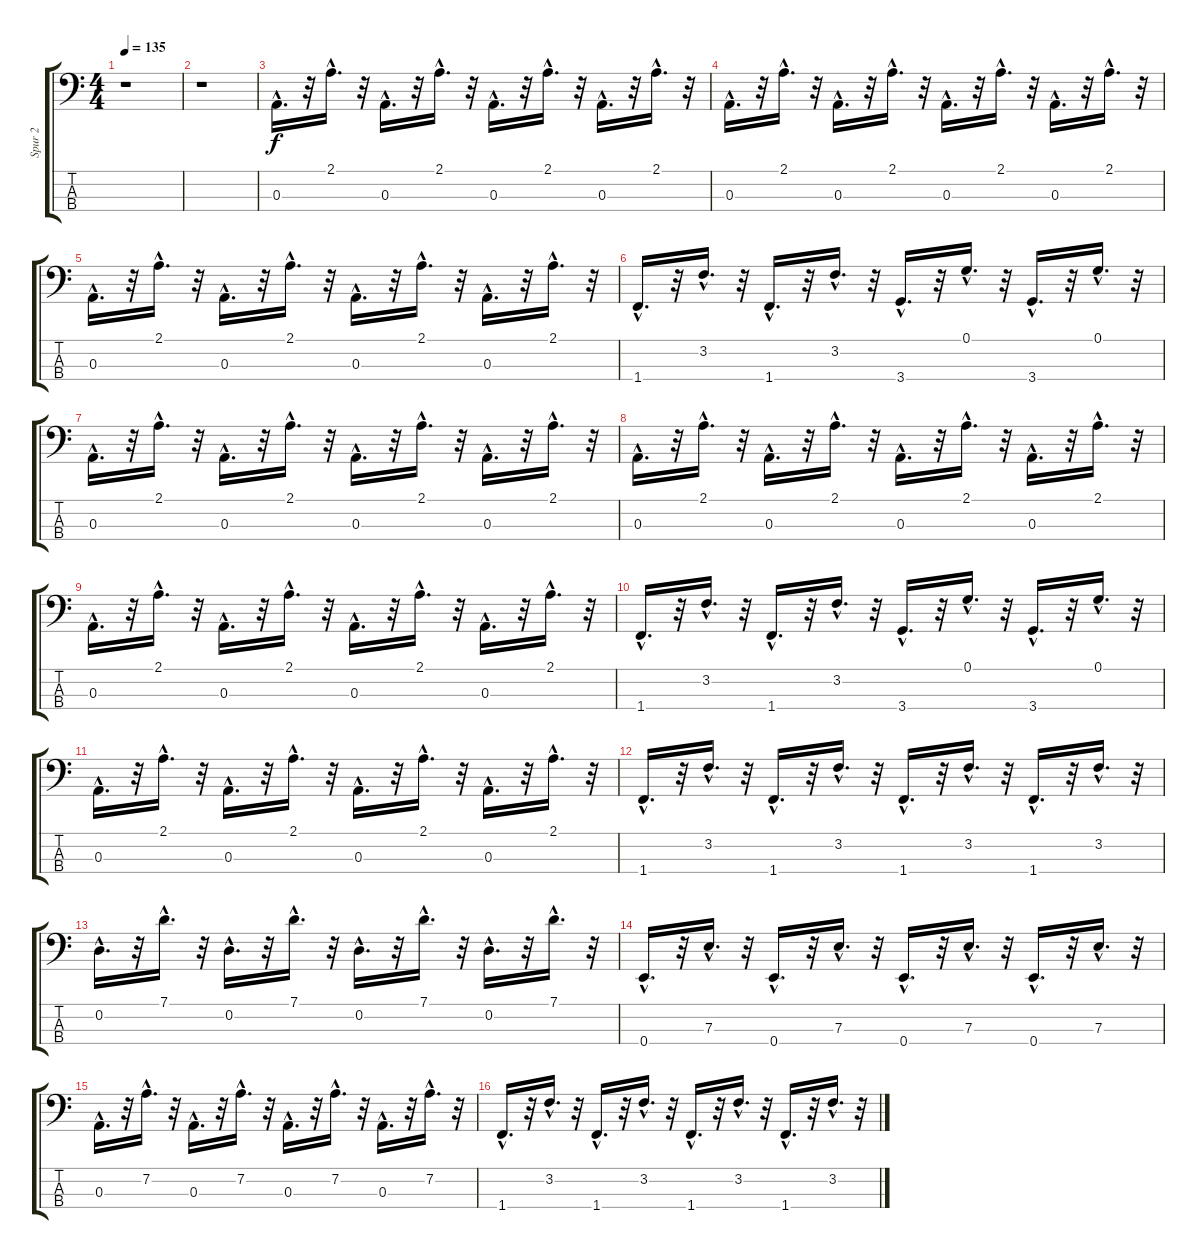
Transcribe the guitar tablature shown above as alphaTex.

\track ("Spur 2" "Spur 2") {instrument fretlessbass}
\staff {score tabs}
\tuning (G2 D2 A1 E1) {hide}
\ts (4 4)
\tempo 135
\clef f4
\ks c
r.1{dy f instrument fretlessbass} |
r.1 |
0.3{hac}.16{d balance 6 instrument synthbass2} r.32 2.1{hac}.16{d} r.32 0.3{hac}.16{d} r.32 2.1{hac}.16{d} r.32 0.3{hac}.16{d} r.32 2.1{hac}.16{d} r.32 0.3{hac}.16{d} r.32 2.1{hac}.16{d} r.32 |
0.3{hac}.16{d} r.32 2.1{hac}.16{d} r.32 0.3{hac}.16{d} r.32 2.1{hac}.16{d} r.32 0.3{hac}.16{d} r.32 2.1{hac}.16{d} r.32 0.3{hac}.16{d} r.32 2.1{hac}.16{d} r.32 |
0.3{hac}.16{d} r.32 2.1{hac}.16{d} r.32 0.3{hac}.16{d} r.32 2.1{hac}.16{d} r.32 0.3{hac}.16{d} r.32 2.1{hac}.16{d} r.32 0.3{hac}.16{d} r.32 2.1{hac}.16{d} r.32 |
1.4{hac}.16{d} r.32 3.2{hac}.16{d} r.32 1.4{hac}.16{d} r.32 3.2{hac}.16{d} r.32 3.4{hac}.16{d} r.32 0.1{hac}.16{d} r.32 3.4{hac}.16{d} r.32 0.1{hac}.16{d} r.32 |
0.3{hac}.16{d} r.32 2.1{hac}.16{d} r.32 0.3{hac}.16{d} r.32 2.1{hac}.16{d} r.32 0.3{hac}.16{d} r.32 2.1{hac}.16{d} r.32 0.3{hac}.16{d} r.32 2.1{hac}.16{d} r.32 |
0.3{hac}.16{d} r.32 2.1{hac}.16{d} r.32 0.3{hac}.16{d} r.32 2.1{hac}.16{d} r.32 0.3{hac}.16{d} r.32 2.1{hac}.16{d} r.32 0.3{hac}.16{d} r.32 2.1{hac}.16{d} r.32 |
0.3{hac}.16{d} r.32 2.1{hac}.16{d} r.32 0.3{hac}.16{d} r.32 2.1{hac}.16{d} r.32 0.3{hac}.16{d} r.32 2.1{hac}.16{d} r.32 0.3{hac}.16{d} r.32 2.1{hac}.16{d} r.32 |
1.4{hac}.16{d} r.32 3.2{hac}.16{d} r.32 1.4{hac}.16{d} r.32 3.2{hac}.16{d} r.32 3.4{hac}.16{d} r.32 0.1{hac}.16{d} r.32 3.4{hac}.16{d} r.32 0.1{hac}.16{d} r.32 |
0.3{hac}.16{d instrument fretlessbass} r.32 2.1{hac}.16{d} r.32 0.3{hac}.16{d} r.32 2.1{hac}.16{d} r.32 0.3{hac}.16{d} r.32 2.1{hac}.16{d} r.32 0.3{hac}.16{d} r.32 2.1{hac}.16{d} r.32 |
1.4{hac}.16{d} r.32 3.2{hac}.16{d} r.32 1.4{hac}.16{d} r.32 3.2{hac}.16{d} r.32 1.4{hac}.16{d} r.32 3.2{hac}.16{d} r.32 1.4{hac}.16{d} r.32 3.2{hac}.16{d} r.32 |
0.2{hac}.16{d} r.32 7.1{hac}.16{d} r.32 0.2{hac}.16{d} r.32 7.1{hac}.16{d} r.32 0.2{hac}.16{d} r.32 7.1{hac}.16{d} r.32 0.2{hac}.16{d} r.32 7.1{hac}.16{d} r.32 |
0.4{hac}.16{d} r.32 7.3{hac}.16{d} r.32 0.4{hac}.16{d} r.32 7.3{hac}.16{d} r.32 0.4{hac}.16{d} r.32 7.3{hac}.16{d} r.32 0.4{hac}.16{d} r.32 7.3{hac}.16{d} r.32 |
0.3{hac}.16{d} r.32 7.2{hac}.16{d} r.32 0.3{hac}.16{d} r.32 7.2{hac}.16{d} r.32 0.3{hac}.16{d} r.32 7.2{hac}.16{d} r.32 0.3{hac}.16{d} r.32 7.2{hac}.16{d} r.32 |
1.4{hac}.16{d} r.32 3.2{hac}.16{d} r.32 1.4{hac}.16{d} r.32 3.2{hac}.16{d} r.32 1.4{hac}.16{d} r.32 3.2{hac}.16{d} r.32 1.4{hac}.16{d} r.32 3.2{hac}.16{d} r.32
